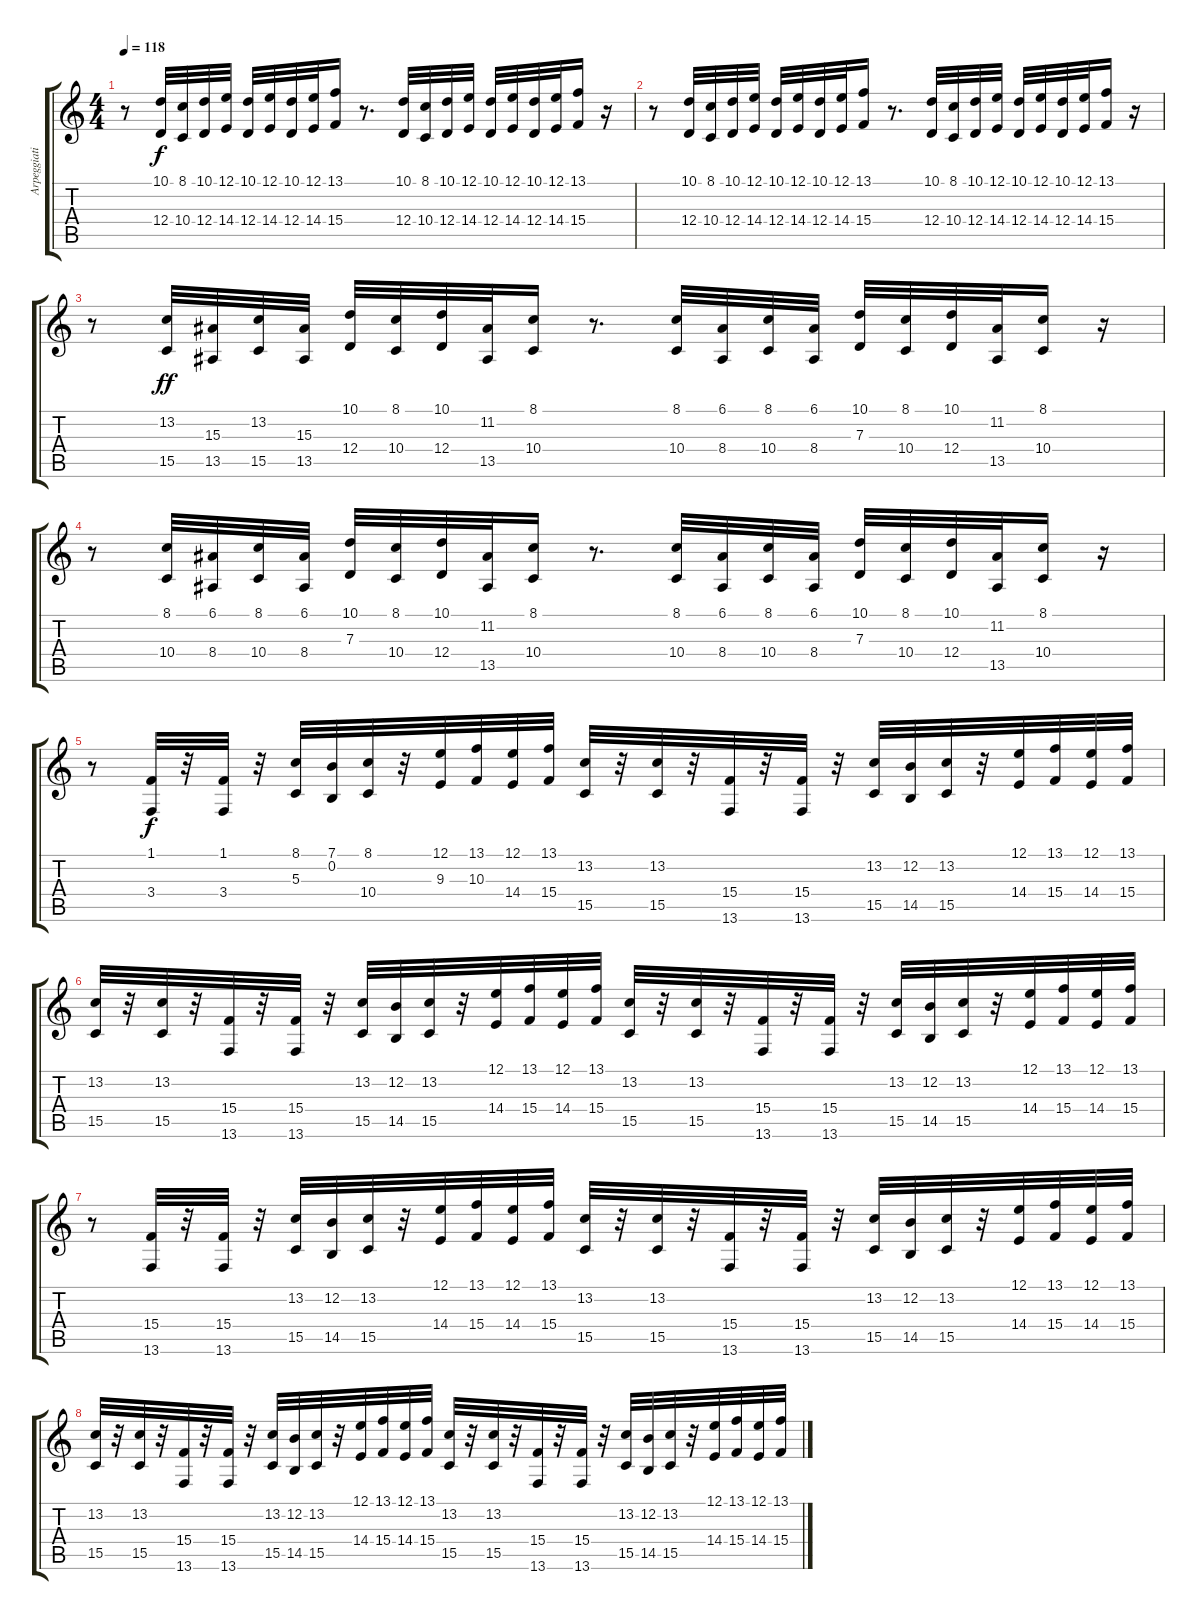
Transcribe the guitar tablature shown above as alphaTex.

\track ("Arpeggiation" "Arpeggiati") {instrument accordion}
\staff {score tabs}
\tuning (E4 B3 G3 D3 A2 E2) {hide}
\ts (4 4)
\tempo 118
\clef g2
\ks c
r.8{dy f} (10.1 12.4).32 (8.1 10.4).32 (10.1 12.4).32 (12.1 14.4).32 (10.1 12.4).32 (12.1 14.4).32 (10.1 12.4).32 (12.1 14.4).32 (13.1 15.4).16 r.8{d} (10.1 12.4).32 (8.1 10.4).32 (10.1 12.4).32 (12.1 14.4).32 (10.1 12.4).32 (12.1 14.4).32 (10.1 12.4).32 (12.1 14.4).32 (13.1 15.4).16 r.16 |
r.8 (10.1 12.4).32 (8.1 10.4).32 (10.1 12.4).32 (12.1 14.4).32 (10.1 12.4).32 (12.1 14.4).32 (10.1 12.4).32 (12.1 14.4).32 (13.1 15.4).16 r.8{d} (10.1 12.4).32 (8.1 10.4).32 (10.1 12.4).32 (12.1 14.4).32 (10.1 12.4).32 (12.1 14.4).32 (10.1 12.4).32 (12.1 14.4).32 (13.1 15.4).16 r.16 |
r.8 (13.2 15.5).32{dy ff} (15.3 13.5).32 (13.2 15.5).32 (15.3 13.5).32 (10.1 12.4).32 (8.1 10.4).32 (10.1 12.4).32 (11.2 13.5).32 (8.1 10.4).16 r.8{d} (8.1 10.4).32 (6.1 8.4).32 (8.1 10.4).32 (6.1 8.4).32 (10.1 7.3).32 (8.1 10.4).32 (10.1 12.4).32 (11.2 13.5).32 (8.1 10.4).16 r.16 |
r.8 (8.1 10.4).32 (6.1 8.4).32 (8.1 10.4).32 (6.1 8.4).32 (10.1 7.3).32 (8.1 10.4).32 (10.1 12.4).32 (11.2 13.5).32 (8.1 10.4).16 r.8{d} (8.1 10.4).32 (6.1 8.4).32 (8.1 10.4).32 (6.1 8.4).32 (10.1 7.3).32 (8.1 10.4).32 (10.1 12.4).32 (11.2 13.5).32 (8.1 10.4).16 r.16 |
r.8 (1.1 3.4).32{dy f} r.32 (1.1 3.4).32 r.32 (8.1 5.3).32 (7.1 0.2).32 (8.1 10.4).32 r.32 (12.1 9.3).32 (13.1 10.3).32 (12.1 14.4).32 (13.1 15.4).32 (13.2 15.5).32 r.32 (13.2 15.5).32 r.32 (15.4 13.6).32 r.32 (15.4 13.6).32 r.32 (13.2 15.5).32 (12.2 14.5).32 (13.2 15.5).32 r.32 (12.1 14.4).32 (13.1 15.4).32 (12.1 14.4).32 (13.1 15.4).32 |
(13.2 15.5).32 r.32 (13.2 15.5).32 r.32 (15.4 13.6).32 r.32 (15.4 13.6).32 r.32 (13.2 15.5).32 (12.2 14.5).32 (13.2 15.5).32 r.32 (12.1 14.4).32 (13.1 15.4).32 (12.1 14.4).32 (13.1 15.4).32 (13.2 15.5).32 r.32 (13.2 15.5).32 r.32 (15.4 13.6).32 r.32 (15.4 13.6).32 r.32 (13.2 15.5).32 (12.2 14.5).32 (13.2 15.5).32 r.32 (12.1 14.4).32 (13.1 15.4).32 (12.1 14.4).32 (13.1 15.4).32 |
r.8 (15.4 13.6).32 r.32 (15.4 13.6).32 r.32 (13.2 15.5).32 (12.2 14.5).32 (13.2 15.5).32 r.32 (12.1 14.4).32 (13.1 15.4).32 (12.1 14.4).32 (13.1 15.4).32 (13.2 15.5).32 r.32 (13.2 15.5).32 r.32 (15.4 13.6).32 r.32 (15.4 13.6).32 r.32 (13.2 15.5).32 (12.2 14.5).32 (13.2 15.5).32 r.32 (12.1 14.4).32 (13.1 15.4).32 (12.1 14.4).32 (13.1 15.4).32 |
(13.2 15.5).32 r.32 (13.2 15.5).32 r.32 (15.4 13.6).32 r.32 (15.4 13.6).32 r.32 (13.2 15.5).32 (12.2 14.5).32 (13.2 15.5).32 r.32 (12.1 14.4).32 (13.1 15.4).32 (12.1 14.4).32 (13.1 15.4).32 (13.2 15.5).32 r.32 (13.2 15.5).32 r.32 (15.4 13.6).32 r.32 (15.4 13.6).32 r.32 (13.2 15.5).32 (12.2 14.5).32 (13.2 15.5).32 r.32 (12.1 14.4).32 (13.1 15.4).32 (12.1 14.4).32 (13.1 15.4).32
